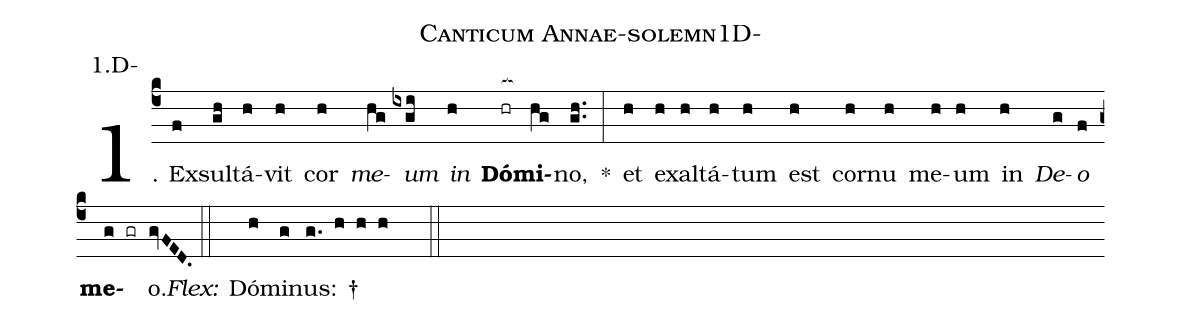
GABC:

name: Canticum Annae-solemn1D-;
annotation: 1.D-;
%%
(c4)1. Ex(f)sul(gh)tá(h)vit(h) cor(h) <i>me</i>(hg)<i>um</i>(ixgi) <i>in</i>(h) <b>Dó</b>(hr[ocb:1{])<b>mi</b>(hg[ocb:0}])no,(gh..) *(:) et(h) ex(h)al(h)tá(h)tum(h) est(h) cor(h)nu(h) me(h)um(h) in(h) <i>De</i>(g)<i>o</i>(f) <b>me</b>(g gr)o.(gvFED.) (::)
<i>Flex:</i>()  Dó(h)mi(g)nus: †(g. h h h  ::)
